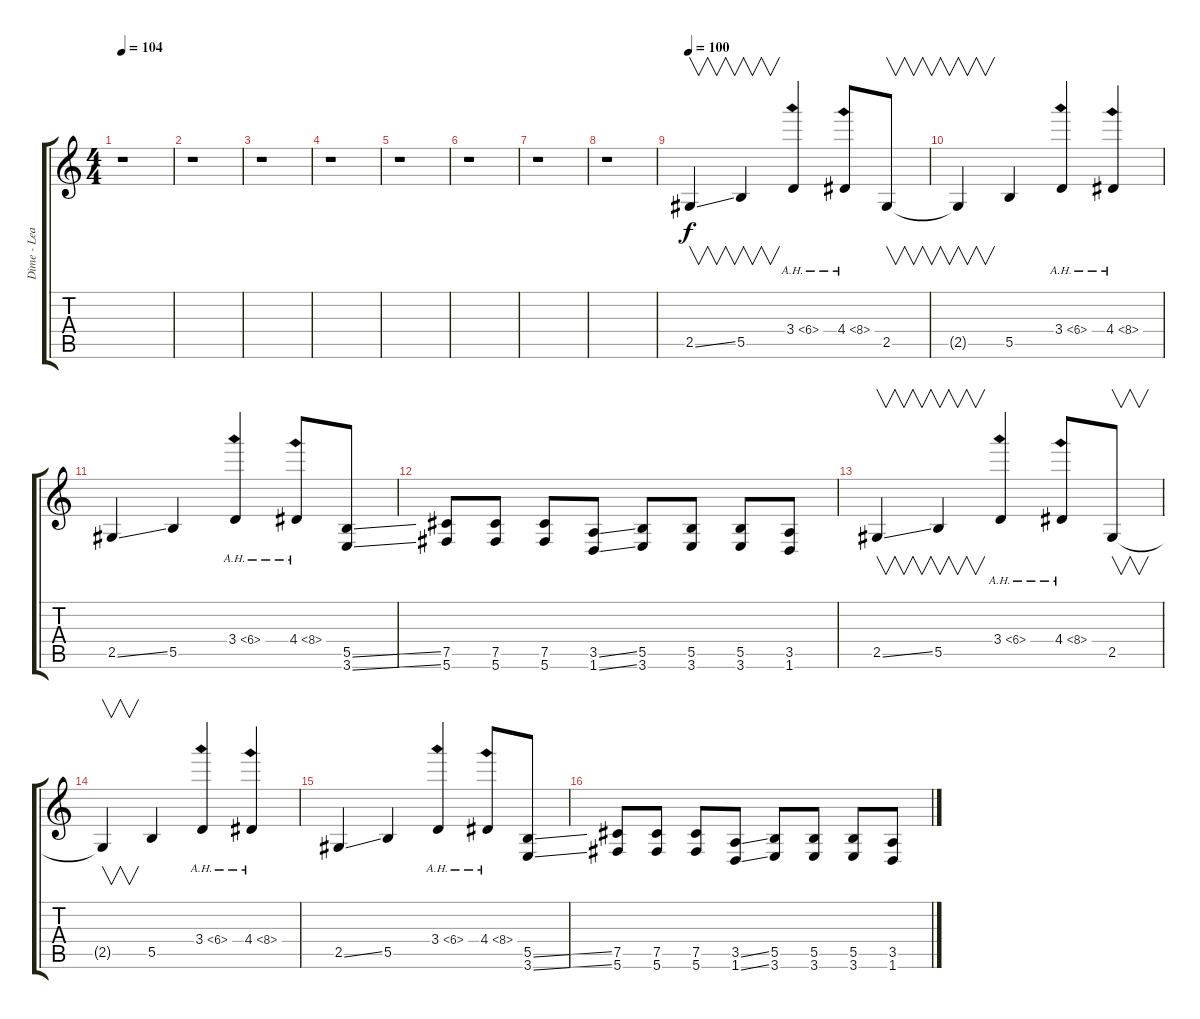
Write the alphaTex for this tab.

\track ("Dime - Lead Guitar" "Dime - Lea") {instrument overdrivenguitar}
\staff {score tabs}
\tuning (Db4 Ab3 E3 B2 Gb2 Db2) {hide}
\ts (4 4)
\tempo 104
\tempo 90
\tempo 104
\clef g2
\ks c
r.1{dy f instrument overdrivenguitar} |
r.1 |
r.1 |
r.1 |
r.1 |
r.1 |
r.1 |
r.1 |
\tempo 100
2.5{ss}.4{v} 5.5.4{v} 3.4{ah 3}.4 4.4{ah 4}.8 2.5.8{v} |
2.5{t}.4{v} 5.5.4 3.4{ah 3}.4 4.4{ah 4}.4 |
2.5{ss}.4 5.5.4 3.4{ah 3}.4 4.4{ah 4}.8 (5.5{ss} 3.6{ss}).8 |
(7.5 5.6).8 (7.5 5.6).8 (7.5 5.6).8 (3.5{ss} 1.6{ss}).8 (5.5 3.6).8 (5.5 3.6).8 (5.5 3.6).8 (3.5 1.6).8 |
2.5{ss}.4{v} 5.5.4{v} 3.4{ah 3}.4 4.4{ah 4}.8 2.5.8{v} |
2.5{t}.4{v} 5.5.4 3.4{ah 3}.4 4.4{ah 4}.4 |
2.5{ss}.4 5.5.4 3.4{ah 3}.4 4.4{ah 4}.8 (5.5{ss} 3.6{ss}).8 |
(7.5 5.6).8 (7.5 5.6).8 (7.5 5.6).8 (3.5{ss} 1.6{ss}).8 (5.5 3.6).8 (5.5 3.6).8 (5.5 3.6).8 (3.5 1.6).8
